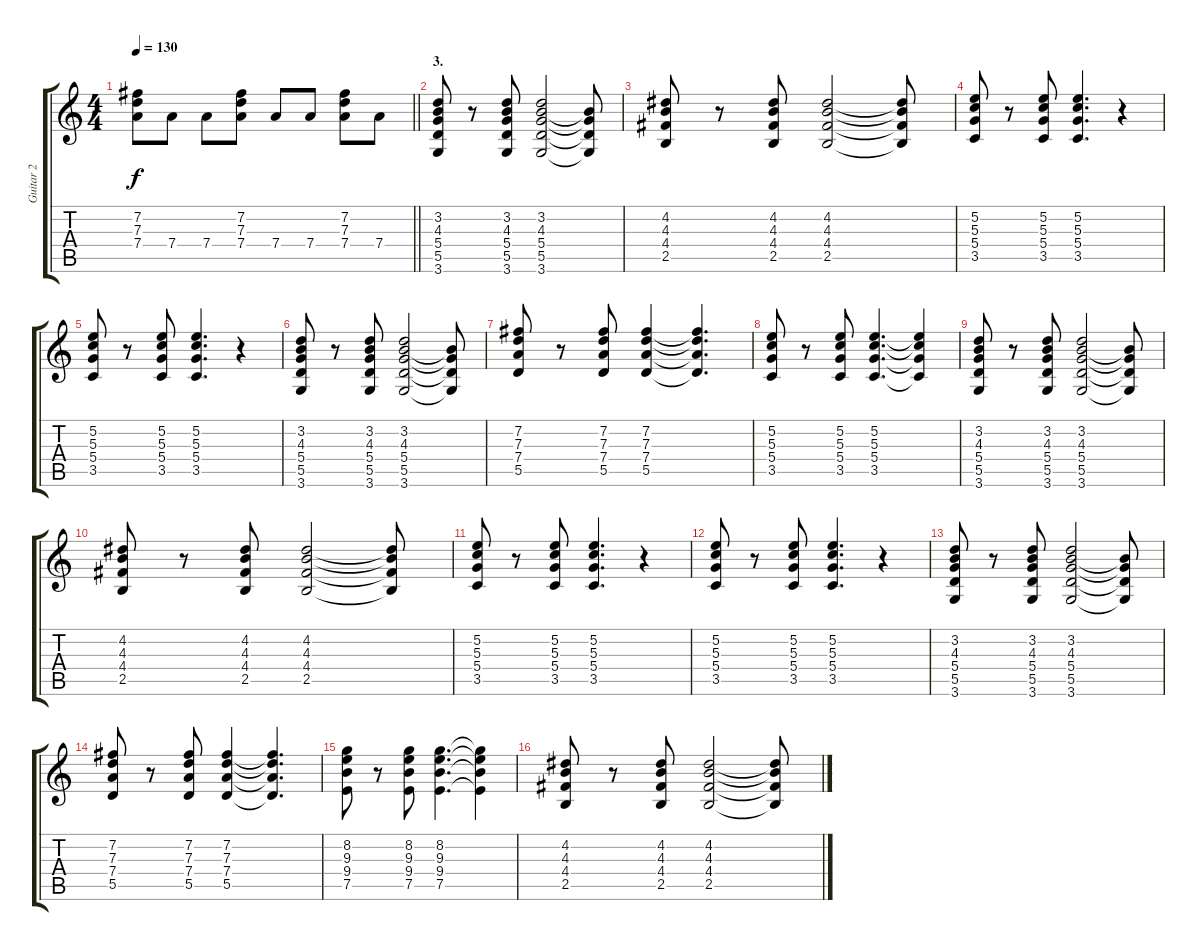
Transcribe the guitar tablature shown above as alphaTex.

\track ("Guitar 2" "Guitar 2") {instrument overdrivenguitar}
\staff {score tabs}
\tuning (E4 B3 G3 D3 A2 E2) {hide}
\ts (4 4)
\tempo 130
\clef g2
\barLineRight lightlight
\ks c
(7.2 7.3 7.4).8{dy f} 7.4.8 7.4.8 (7.2 7.3 7.4).8 7.4.8 7.4.8 (7.2 7.3 7.4).8 7.4.8 |
\section ("" "3.")
(3.2 4.3 5.4 5.5 3.6).8 r.8 (3.2 4.3 5.4 5.5 3.6).8 (3.2 4.3 5.4 5.5 3.6).2 (4.3{t} 5.4{t} 5.5{t} 3.6{t}).8 |
(4.2 4.3 4.4 2.5).8 r.8 (4.2 4.3 4.4 2.5).8 (4.2 4.3 4.4 2.5).2 (4.2{t} 4.3{t} 4.4{t} 2.5{t}).8 |
(5.2 5.3 5.4 3.5).8 r.8 (5.2 5.3 5.4 3.5).8 (5.2 5.3 5.4 3.5).4{d} r.4 |
(5.2 5.3 5.4 3.5).8 r.8 (5.2 5.3 5.4 3.5).8 (5.2 5.3 5.4 3.5).4{d} r.4 |
(3.2 4.3 5.4 5.5 3.6).8 r.8 (3.2 4.3 5.4 5.5 3.6).8 (3.2 4.3 5.4 5.5 3.6).2 (4.3{t} 5.4{t} 5.5{t} 3.6{t}).8 |
(7.2 7.3 7.4 5.5).8 r.8 (7.2 7.3 7.4 5.5).8 (7.2 7.3 7.4 5.5).4 (7.2{t} 7.3{t} 7.4{t} 5.5{t}).4{d} |
(5.2 5.3 5.4 3.5).8 r.8 (5.2 5.3 5.4 3.5).8 (5.2 5.3 5.4 3.5).4{d} (5.2{t} 5.3{t} 5.4{t} 3.5{t}).4 |
(3.2 4.3 5.4 5.5 3.6).8 r.8 (3.2 4.3 5.4 5.5 3.6).8 (3.2 4.3 5.4 5.5 3.6).2 (4.3{t} 5.4{t} 5.5{t} 3.6{t}).8 |
(4.2 4.3 4.4 2.5).8 r.8 (4.2 4.3 4.4 2.5).8 (4.2 4.3 4.4 2.5).2 (4.2{t} 4.3{t} 4.4{t} 2.5{t}).8 |
(5.2 5.3 5.4 3.5).8 r.8 (5.2 5.3 5.4 3.5).8 (5.2 5.3 5.4 3.5).4{d} r.4 |
(5.2 5.3 5.4 3.5).8 r.8 (5.2 5.3 5.4 3.5).8 (5.2 5.3 5.4 3.5).4{d} r.4 |
(3.2 4.3 5.4 5.5 3.6).8 r.8 (3.2 4.3 5.4 5.5 3.6).8 (3.2 4.3 5.4 5.5 3.6).2 (4.3{t} 5.4{t} 5.5{t} 3.6{t}).8 |
(7.2 7.3 7.4 5.5).8 r.8 (7.2 7.3 7.4 5.5).8 (7.2 7.3 7.4 5.5).4 (7.2{t} 7.3{t} 7.4{t} 5.5{t}).4{d} |
(8.2 9.3 9.4 7.5).8 r.8 (8.2 9.3 9.4 7.5).8 (8.2 9.3 9.4 7.5).4{d} (8.2{t} 9.3{t} 9.4{t} 7.5{t}).4 |
(4.2 4.3 4.4 2.5).8 r.8 (4.2 4.3 4.4 2.5).8 (4.2 4.3 4.4 2.5).2 (4.2{t} 4.3{t} 4.4{t} 2.5{t}).8
